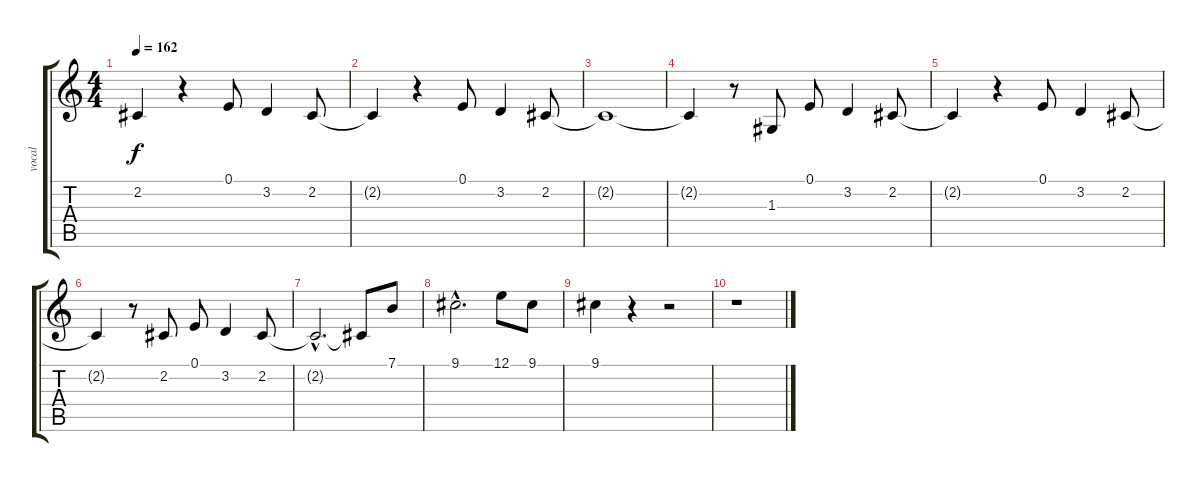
\track ("vocal" "vocal") {instrument brasssection}
\staff {score tabs}
\tuning (E4 B3 G3 D3 A2 E2) {hide}
\ts (4 4)
\tempo 162
\clef g2
\ks c
2.2{t}.4{dy f} r.4 0.1.8 3.2.4 2.2.8 |
2.2{t}.4 r.4 0.1.8 3.2.4 2.2.8 |
2.2{t}.1 |
2.2{t}.4 r.8 1.3.8 0.1.8 3.2.4 2.2.8 |
2.2{t}.4 r.4 0.1.8 3.2.4 2.2.8 |
2.2{t}.4 r.8 2.2.8 0.1.8 3.2.4 2.2.8 |
2.2{hac t}.2{d} 2.2{t}.8 7.1.8 |
9.1{hac}.2{d} 12.1.8 9.1.8 |
9.1.4 r.4 r.2 |
r.1
